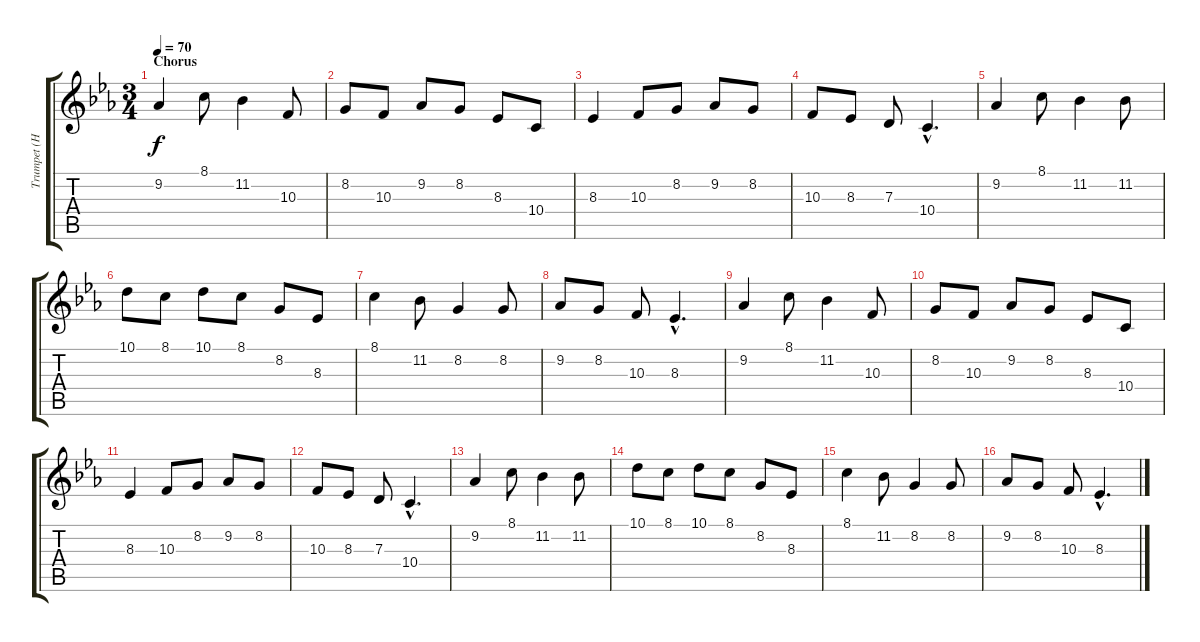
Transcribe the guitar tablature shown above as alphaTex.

\track ("Trumpet (High Keys)" "Trumpet (H") {instrument trumpet}
\staff {score tabs}
\tuning (E4 B3 G3 D3 A2 E2) {hide}
\ts (3 4)
\section ("" "Chorus")
\tempo 70
\clef g2
\ks cminor
9.2.4{dy f} 8.1.8 11.2.4 10.3.8 |
8.2.8 10.3.8 9.2.8 8.2.8 8.3.8 10.4.8 |
8.3.4 10.3.8 8.2.8 9.2.8 8.2.8 |
10.3.8 8.3.8 7.3.8 10.4{hac}.4{d} |
9.2.4 8.1.8 11.2.4 11.2.8 |
10.1.8 8.1.8 10.1.8 8.1.8 8.2.8 8.3.8 |
8.1.4 11.2.8 8.2.4 8.2.8 |
9.2.8 8.2.8 10.3.8 8.3{hac}.4{d} |
9.2.4 8.1.8 11.2.4 10.3.8 |
8.2.8 10.3.8 9.2.8 8.2.8 8.3.8 10.4.8 |
8.3.4 10.3.8 8.2.8 9.2.8 8.2.8 |
10.3.8 8.3.8 7.3.8 10.4{hac}.4{d} |
9.2.4 8.1.8 11.2.4 11.2.8 |
10.1.8 8.1.8 10.1.8 8.1.8 8.2.8 8.3.8 |
8.1.4 11.2.8 8.2.4 8.2.8 |
9.2.8 8.2.8 10.3.8 8.3{hac}.4{d}
